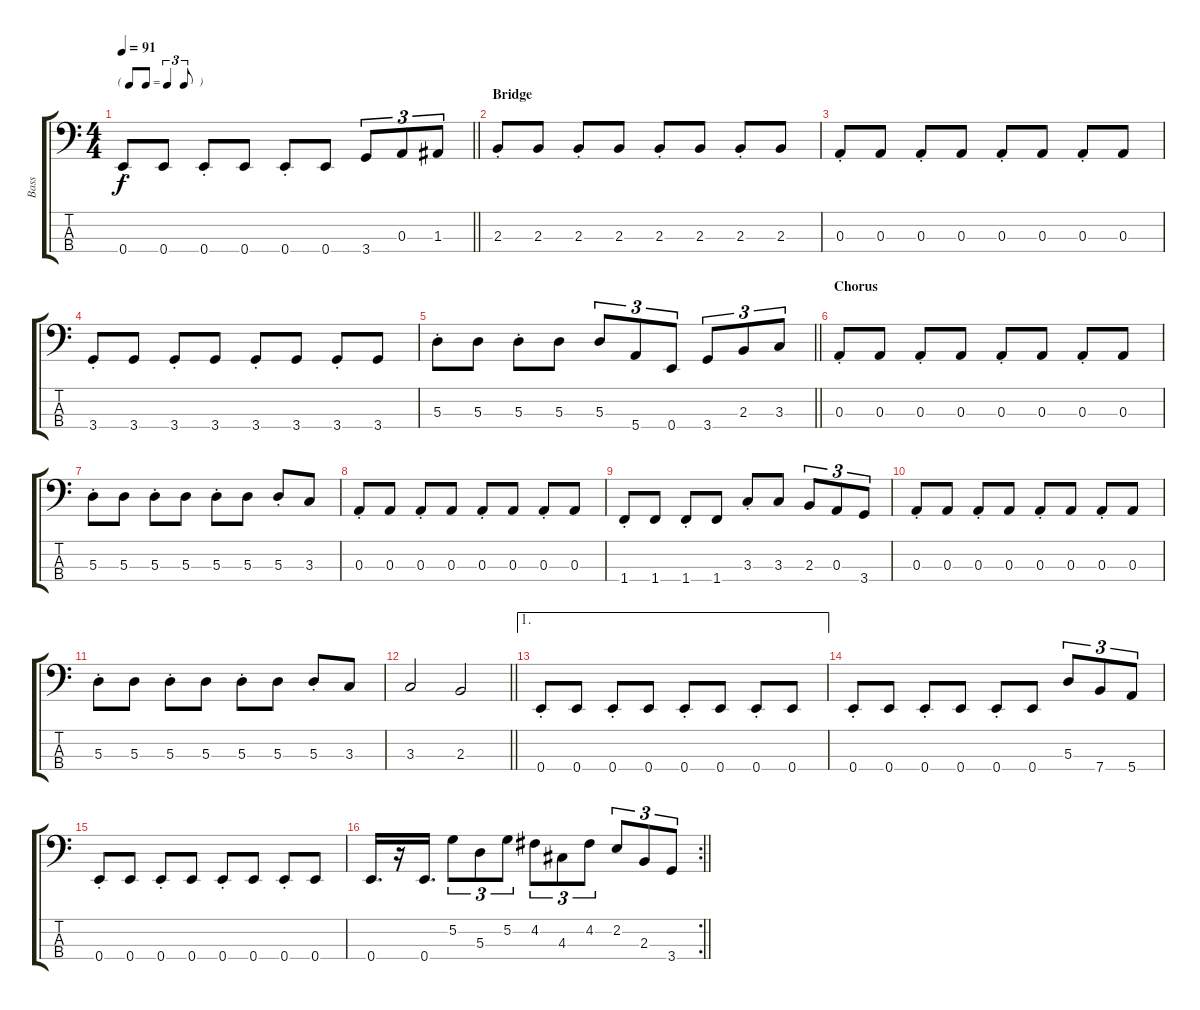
\track ("Bass" "Bass") {instrument electricbassfinger}
\staff {score tabs}
\tuning (G2 D2 A1 E1) {hide}
\ts (4 4)
\tf triplet8th
\tempo 91
\clef f4
\barLineRight lightlight
\ks c
0.4{st}.8{dy f} 0.4.8 0.4{st}.8 0.4.8 0.4{st}.8 0.4.8 3.4.8{tu (3 2)} 0.3.8{tu (3 2)} 1.3.8{tu (3 2)} |
\section ("" "Bridge")
2.3{st}.8 2.3.8 2.3{st}.8 2.3.8 2.3{st}.8 2.3.8 2.3{st}.8 2.3.8 |
0.3{st}.8 0.3.8 0.3{st}.8 0.3.8 0.3{st}.8 0.3.8 0.3{st}.8 0.3.8 |
3.4{st}.8 3.4.8 3.4{st}.8 3.4.8 3.4{st}.8 3.4.8 3.4{st}.8 3.4.8 |
\barLineRight lightlight
5.3{st}.8 5.3.8 5.3{st}.8 5.3.8 5.3.8{tu (3 2)} 5.4.8{tu (3 2)} 0.4.8{tu (3 2)} 3.4.8{tu (3 2)} 2.3.8{tu (3 2)} 3.3.8{tu (3 2)} |
\section ("" "Chorus")
0.3{st}.8 0.3.8 0.3{st}.8 0.3.8 0.3{st}.8 0.3.8 0.3{st}.8 0.3.8 |
5.3{st}.8 5.3.8 5.3{st}.8 5.3.8 5.3{st}.8 5.3.8 5.3{st}.8 3.3.8 |
0.3{st}.8 0.3.8 0.3{st}.8 0.3.8 0.3{st}.8 0.3.8 0.3{st}.8 0.3.8 |
1.4{st}.8 1.4.8 1.4{st}.8 1.4.8 3.3{st}.8 3.3.8 2.3.8{tu (3 2)} 0.3.8{tu (3 2)} 3.4.8{tu (3 2)} |
0.3{st}.8 0.3.8 0.3{st}.8 0.3.8 0.3{st}.8 0.3.8 0.3{st}.8 0.3.8 |
5.3{st}.8 5.3.8 5.3{st}.8 5.3.8 5.3{st}.8 5.3.8 5.3{st}.8 3.3.8 |
\barLineRight lightlight
3.3.2 2.3.2 |
\ae 1
0.4{st}.8 0.4.8 0.4{st}.8 0.4.8 0.4{st}.8 0.4.8 0.4{st}.8 0.4.8 |
0.4{st}.8 0.4.8 0.4{st}.8 0.4.8 0.4{st}.8 0.4.8 5.3.8{tu (3 2)} 7.4.8{tu (3 2)} 5.4.8{tu (3 2)} |
0.4{st}.8 0.4.8 0.4{st}.8 0.4.8 0.4{st}.8 0.4.8 0.4{st}.8 0.4.8 |
\rc 2
\barLineRight lightlight
0.4.16{d} r.16 0.4.16{d} 5.2.8{tu (3 2)} 5.3.8{tu (3 2)} 5.2.8{tu (3 2)} 4.2.8{tu (3 2)} 4.3.8{tu (3 2)} 4.2.8{tu (3 2)} 2.2.8{tu (3 2)} 2.3.8{tu (3 2)} 3.4.8{tu (3 2)}
